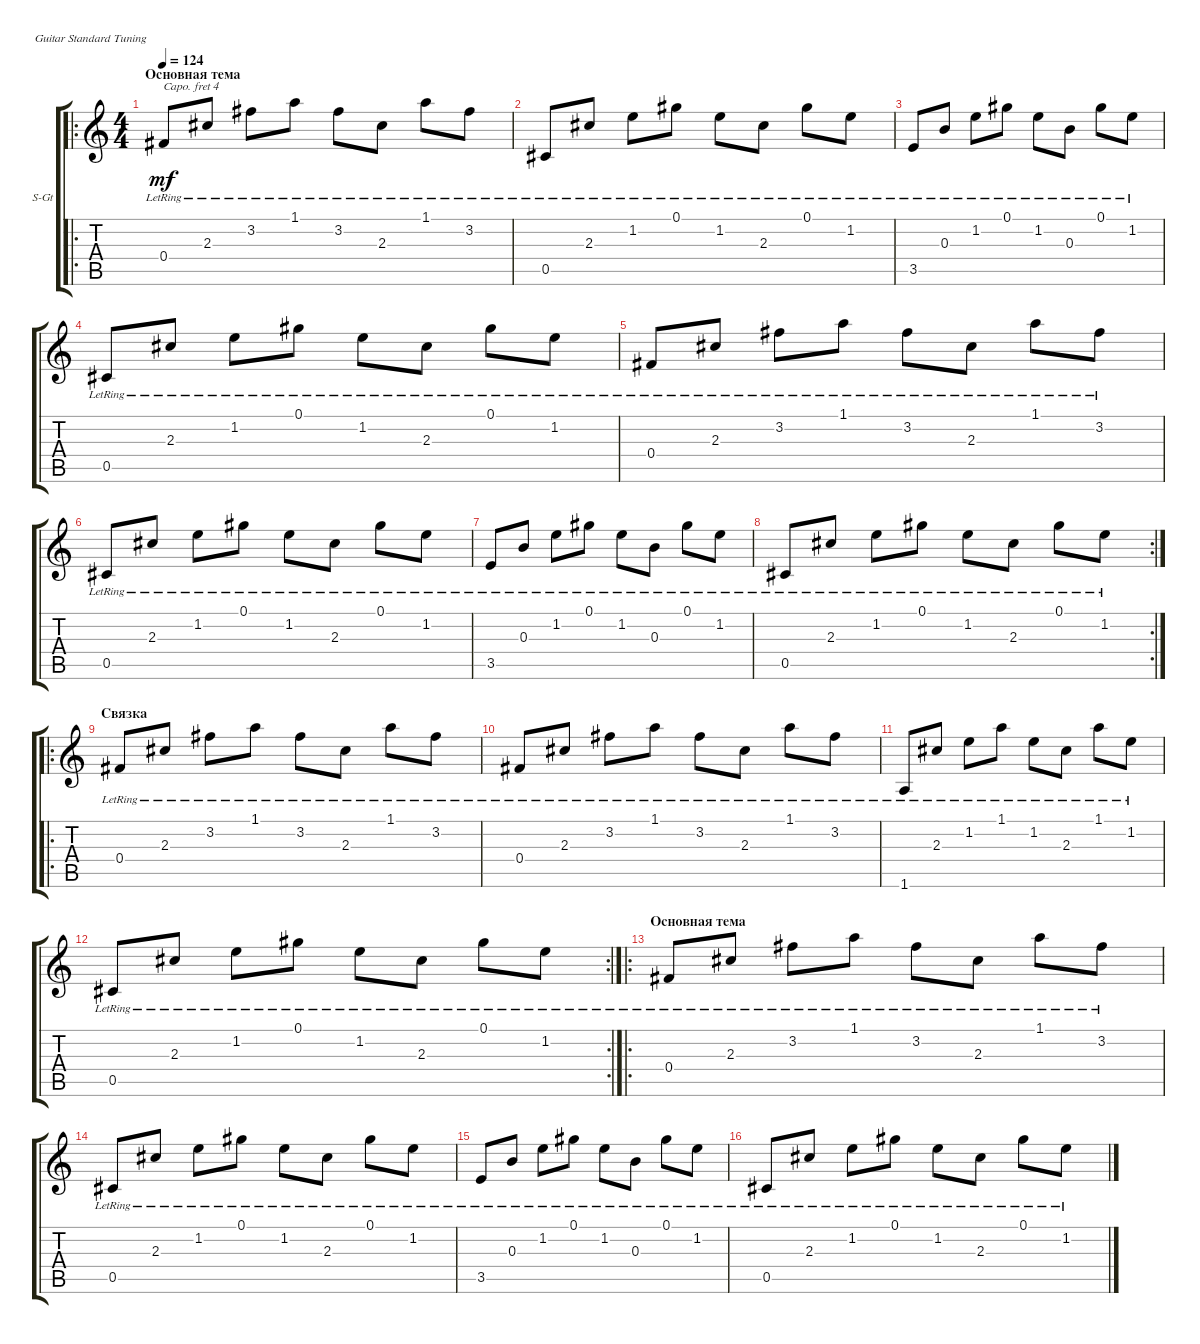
\defaultSystemsLayout 4
\bracketExtendMode groupsimilarinstruments
\firstSystemTrackNameOrientation horizontal
\otherSystemsTrackNameOrientation horizontal
\track ("Steel Guitar" "S-Gt") {instrument acousticguitarsteel}
\staff {score tabs}
\capo 4
\tuning (E4 B3 G3 D3 A2 E2)
\ro
\ts (4 4)
\section ("" "Основная тема")
\tempo 124
\clef g2
\scale
0.263804
\ks c
0.4{lr}.8{dy mf} 2.3{lr}.8 3.2{lr}.8 1.1{lr}.8 3.2{lr}.8 2.3{lr}.8 1.1{lr}.8 3.2{lr}.8 |
\scale
0.245399 0.5{lr}.8 2.3{lr}.8 1.2{lr}.8 0.1{lr}.8 1.2{lr}.8 2.3{lr}.8 0.1{lr}.8 1.2{lr}.8 |
\scale
0.245399 3.5{lr}.8 0.3{lr}.8 1.2{lr}.8 0.1{lr}.8 1.2{lr}.8 0.3{lr}.8 0.1{lr}.8 1.2{lr}.8 |
\scale
0.245399 0.5{lr}.8 2.3{lr}.8 1.2{lr}.8 0.1{lr}.8 1.2{lr}.8 2.3{lr}.8 0.1{lr}.8 1.2{lr}.8 |
\scale
0.247678 0.4{lr}.8 2.3{lr}.8 3.2{lr}.8 1.1{lr}.8 3.2{lr}.8 2.3{lr}.8 1.1{lr}.8 3.2{lr}.8 |
\scale
0.247678 0.5{lr}.8 2.3{lr}.8 1.2{lr}.8 0.1{lr}.8 1.2{lr}.8 2.3{lr}.8 0.1{lr}.8 1.2{lr}.8 |
\scale
0.247678 3.5{lr}.8 0.3{lr}.8 1.2{lr}.8 0.1{lr}.8 1.2{lr}.8 0.3{lr}.8 0.1{lr}.8 1.2{lr}.8 |
\rc 2
\scale
0.256966 0.5{lr}.8 2.3{lr}.8 1.2{lr}.8 0.1{lr}.8 1.2{lr}.8 2.3{lr}.8 0.1{lr}.8 1.2{lr}.8 |
\ro
\section ("" "Связка")
\scale
0.261398 0.4{lr}.8 2.3{lr}.8 3.2{lr}.8 1.1{lr}.8 3.2{lr}.8 2.3{lr}.8 1.1{lr}.8 3.2{lr}.8 |
\scale
0.243161 0.4{lr}.8 2.3{lr}.8 3.2{lr}.8 1.1{lr}.8 3.2{lr}.8 2.3{lr}.8 1.1{lr}.8 3.2{lr}.8 |
\scale
0.243161 1.6{lr}.8 2.3{lr}.8 1.2{lr}.8 1.1{lr}.8 1.2{lr}.8 2.3{lr}.8 1.1{lr}.8 1.2{lr}.8 |
\rc 2
\scale
0.25228 0.5{lr}.8 2.3{lr}.8 1.2{lr}.8 0.1{lr}.8 1.2{lr}.8 2.3{lr}.8 0.1{lr}.8 1.2{lr}.8 |
\ro
\section ("" "Основная тема")
\scale
0.263804 0.4{lr}.8 2.3{lr}.8 3.2{lr}.8 1.1{lr}.8 3.2{lr}.8 2.3{lr}.8 1.1{lr}.8 3.2{lr}.8 |
\scale
0.245399 0.5{lr}.8 2.3{lr}.8 1.2{lr}.8 0.1{lr}.8 1.2{lr}.8 2.3{lr}.8 0.1{lr}.8 1.2{lr}.8 |
\scale
0.245399 3.5{lr}.8 0.3{lr}.8 1.2{lr}.8 0.1{lr}.8 1.2{lr}.8 0.3{lr}.8 0.1{lr}.8 1.2{lr}.8 |
\scale
0.245399 0.5{lr}.8 2.3{lr}.8 1.2{lr}.8 0.1{lr}.8 1.2{lr}.8 2.3{lr}.8 0.1{lr}.8 1.2{lr}.8
